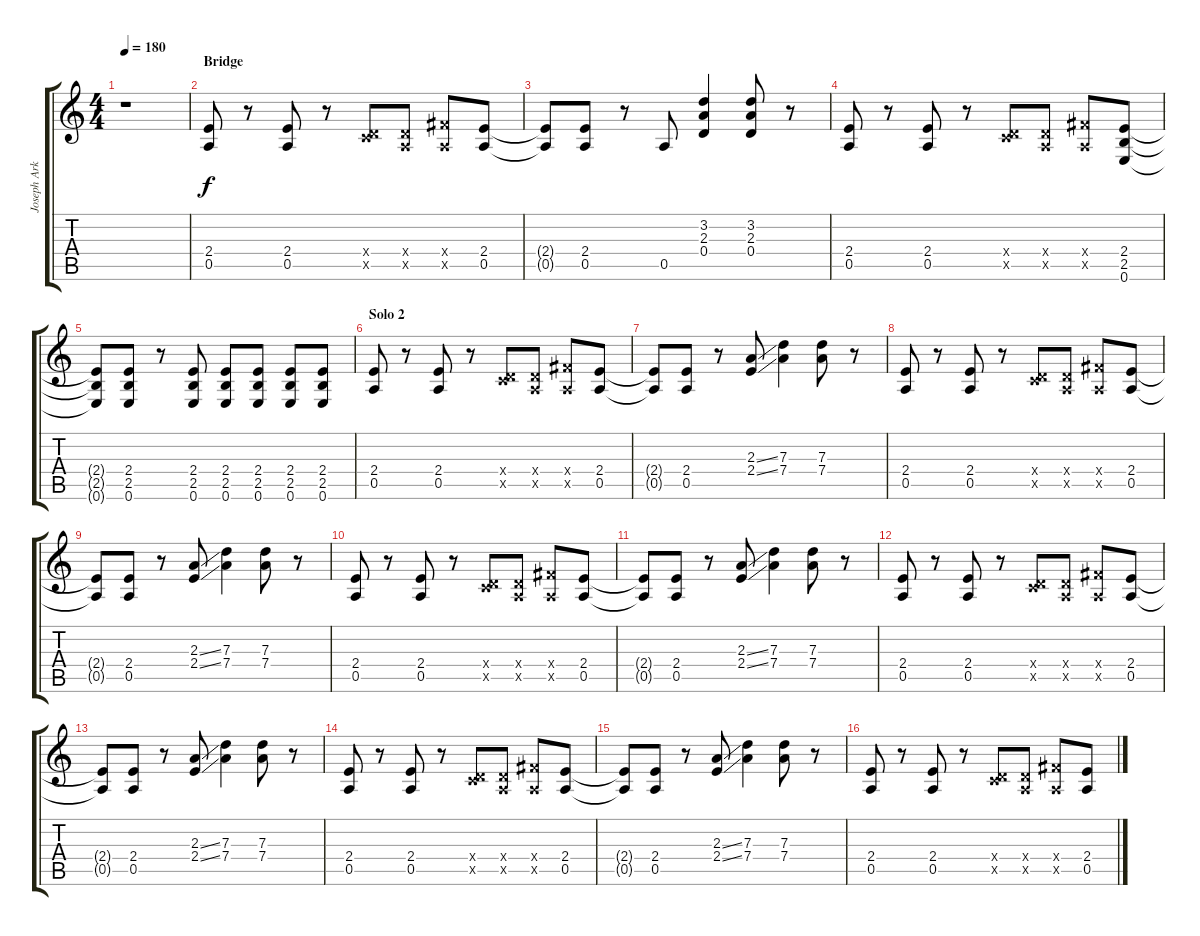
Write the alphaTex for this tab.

\track ("Joseph Arkansas" "Joseph Ark") {instrument distortionguitar}
\staff {score tabs}
\tuning (E4 B3 G3 D3 A2 E2) {hide}
\ts (4 4)
\tempo 180
\clef g2
\ks c
r.1{dy f} |
\section ("" "Bridge")
(2.4 0.5).8 r.8 (2.4 0.5).8 r.8 (0.4{x} 3.5{x}).8 (0.4{x} 0.5{x}).8 (4.4{x} 0.5{x}).8 (2.4 0.5).8 |
(2.4{t} 0.5{t}).8 (2.4 0.5).8 r.8 0.5.8 (3.2 2.3 0.4).4 (3.2 2.3 0.4).8 r.8 |
(2.4 0.5).8 r.8 (2.4 0.5).8 r.8 (0.4{x} 3.5{x}).8 (0.4{x} 0.5{x}).8 (4.4{x} 0.5{x}).8 (2.4 2.5 0.6).8 |
(2.4{t} 2.5{t} 0.6{t}).8 (2.4 2.5 0.6).8 r.8 (2.4 2.5 0.6).8 (2.4 2.5 0.6).8 (2.4 2.5 0.6).8 (2.4 2.5 0.6).8 (2.4 2.5 0.6).8 |
\section ("" "Solo 2")
(2.4 0.5).8 r.8 (2.4 0.5).8 r.8 (0.4{x} 3.5{x}).8 (0.4{x} 0.5{x}).8 (4.4{x} 0.5{x}).8 (2.4 0.5).8 |
(2.4{t} 0.5{t}).8 (2.4 0.5).8 r.8 (2.3{ss} 2.4{ss}).8 (7.3 7.4).4 (7.3 7.4).8 r.8 |
(2.4 0.5).8 r.8 (2.4 0.5).8 r.8 (0.4{x} 3.5{x}).8 (0.4{x} 0.5{x}).8 (4.4{x} 0.5{x}).8 (2.4 0.5).8 |
(2.4{t} 0.5{t}).8 (2.4 0.5).8 r.8 (2.3{ss} 2.4{ss}).8 (7.3 7.4).4 (7.3 7.4).8 r.8 |
(2.4 0.5).8 r.8 (2.4 0.5).8 r.8 (0.4{x} 3.5{x}).8 (0.4{x} 0.5{x}).8 (4.4{x} 0.5{x}).8 (2.4 0.5).8 |
(2.4{t} 0.5{t}).8 (2.4 0.5).8 r.8 (2.3{ss} 2.4{ss}).8 (7.3 7.4).4 (7.3 7.4).8 r.8 |
(2.4 0.5).8 r.8 (2.4 0.5).8 r.8 (0.4{x} 3.5{x}).8 (0.4{x} 0.5{x}).8 (4.4{x} 0.5{x}).8 (2.4 0.5).8 |
(2.4{t} 0.5{t}).8 (2.4 0.5).8 r.8 (2.3{ss} 2.4{ss}).8 (7.3 7.4).4 (7.3 7.4).8 r.8 |
(2.4 0.5).8 r.8 (2.4 0.5).8 r.8 (0.4{x} 3.5{x}).8 (0.4{x} 0.5{x}).8 (4.4{x} 0.5{x}).8 (2.4 0.5).8 |
(2.4{t} 0.5{t}).8 (2.4 0.5).8 r.8 (2.3{ss} 2.4{ss}).8 (7.3 7.4).4 (7.3 7.4).8 r.8 |
(2.4 0.5).8 r.8 (2.4 0.5).8 r.8 (0.4{x} 3.5{x}).8 (0.4{x} 0.5{x}).8 (4.4{x} 0.5{x}).8 (2.4 0.5).8
